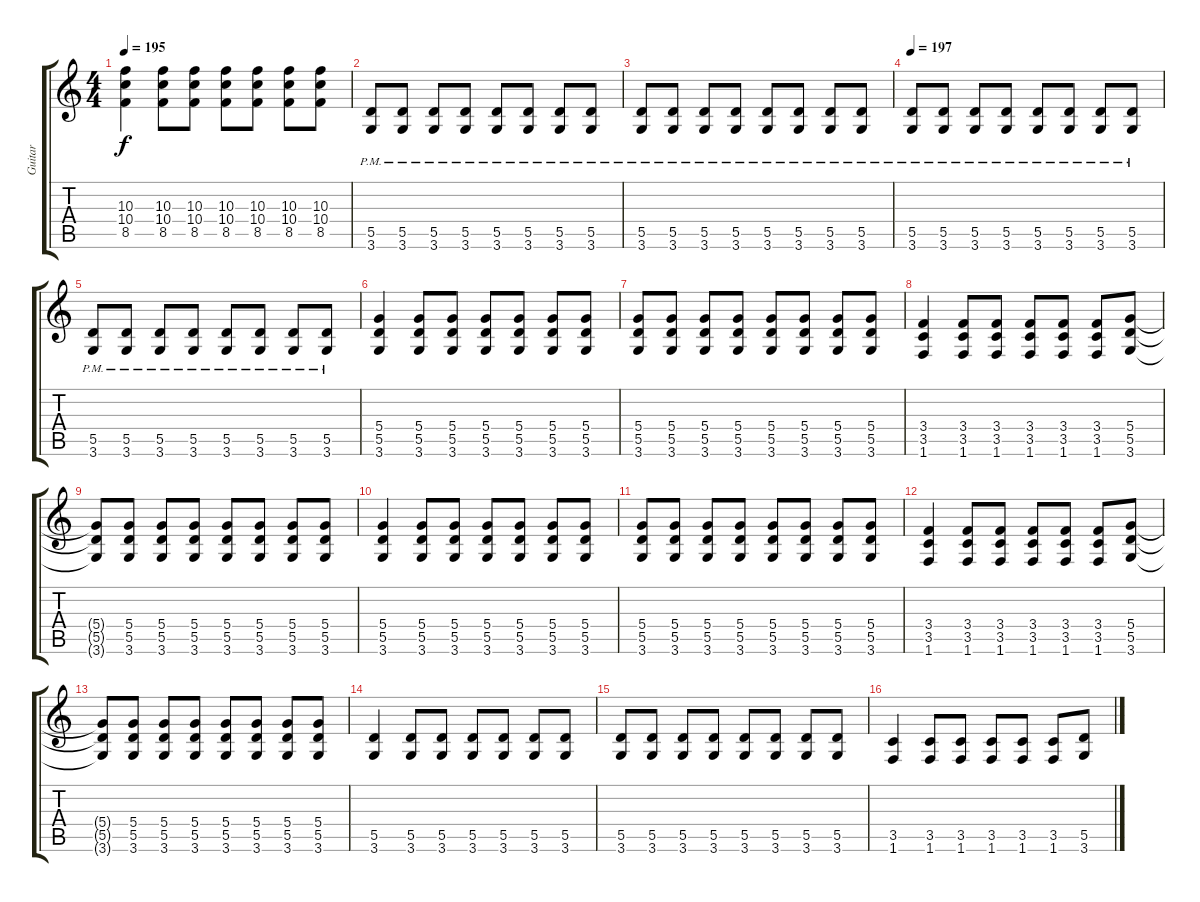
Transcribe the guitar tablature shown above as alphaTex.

\track ("Guitar" "Guitar") {instrument distortionguitar}
\staff {score tabs}
\tuning (E4 B3 G3 D3 A2 E2) {hide}
\ts (4 4)
\tempo 195
\clef g2
\ks c
(10.3 10.4 8.5).4{dy f} (10.3 10.4 8.5).8 (10.3 10.4 8.5).8 (10.3 10.4 8.5).8 (10.3 10.4 8.5).8 (10.3 10.4 8.5).8 (10.3 10.4 8.5).8 |
(5.5{pm} 3.6{pm}).8 (5.5{pm} 3.6{pm}).8 (5.5{pm} 3.6{pm}).8 (5.5{pm} 3.6{pm}).8 (5.5{pm} 3.6{pm}).8 (5.5{pm} 3.6{pm}).8 (5.5{pm} 3.6{pm}).8 (5.5{pm} 3.6{pm}).8 |
(5.5{pm} 3.6{pm}).8 (5.5{pm} 3.6{pm}).8 (5.5{pm} 3.6{pm}).8 (5.5{pm} 3.6{pm}).8 (5.5{pm} 3.6{pm}).8 (5.5{pm} 3.6{pm}).8 (5.5{pm} 3.6{pm}).8 (5.5{pm} 3.6{pm}).8 |
\tempo 197
(5.5{pm} 3.6{pm}).8 (5.5{pm} 3.6{pm}).8 (5.5{pm} 3.6{pm}).8 (5.5{pm} 3.6{pm}).8 (5.5{pm} 3.6{pm}).8 (5.5{pm} 3.6{pm}).8 (5.5{pm} 3.6{pm}).8 (5.5{pm} 3.6{pm}).8 |
(5.5{pm} 3.6{pm}).8 (5.5{pm} 3.6{pm}).8 (5.5{pm} 3.6{pm}).8 (5.5{pm} 3.6{pm}).8 (5.5{pm} 3.6{pm}).8 (5.5{pm} 3.6{pm}).8 (5.5{pm} 3.6{pm}).8 (5.5{pm} 3.6{pm}).8 |
(5.4 5.5 3.6).4 (5.4 5.5 3.6).8 (5.4 5.5 3.6).8 (5.4 5.5 3.6).8 (5.4 5.5 3.6).8 (5.4 5.5 3.6).8 (5.4 5.5 3.6).8 |
(5.4 5.5 3.6).8 (5.4 5.5 3.6).8 (5.4 5.5 3.6).8 (5.4 5.5 3.6).8 (5.4 5.5 3.6).8 (5.4 5.5 3.6).8 (5.4 5.5 3.6).8 (5.4 5.5 3.6).8 |
(3.4 3.5 1.6).4 (3.4 3.5 1.6).8 (3.4 3.5 1.6).8 (3.4 3.5 1.6).8 (3.4 3.5 1.6).8 (3.4 3.5 1.6).8 (5.4 5.5 3.6).8 |
(5.4{t} 5.5{t} 3.6{t}).8 (5.4 5.5 3.6).8 (5.4 5.5 3.6).8 (5.4 5.5 3.6).8 (5.4 5.5 3.6).8 (5.4 5.5 3.6).8 (5.4 5.5 3.6).8 (5.4 5.5 3.6).8 |
(5.4 5.5 3.6).4 (5.4 5.5 3.6).8 (5.4 5.5 3.6).8 (5.4 5.5 3.6).8 (5.4 5.5 3.6).8 (5.4 5.5 3.6).8 (5.4 5.5 3.6).8 |
(5.4 5.5 3.6).8 (5.4 5.5 3.6).8 (5.4 5.5 3.6).8 (5.4 5.5 3.6).8 (5.4 5.5 3.6).8 (5.4 5.5 3.6).8 (5.4 5.5 3.6).8 (5.4 5.5 3.6).8 |
(3.4 3.5 1.6).4 (3.4 3.5 1.6).8 (3.4 3.5 1.6).8 (3.4 3.5 1.6).8 (3.4 3.5 1.6).8 (3.4 3.5 1.6).8 (5.4 5.5 3.6).8 |
(5.4{t} 5.5{t} 3.6{t}).8 (5.4 5.5 3.6).8 (5.4 5.5 3.6).8 (5.4 5.5 3.6).8 (5.4 5.5 3.6).8 (5.4 5.5 3.6).8 (5.4 5.5 3.6).8 (5.4 5.5 3.6).8 |
(5.5 3.6).4 (5.5 3.6).8 (5.5 3.6).8 (5.5 3.6).8 (5.5 3.6).8 (5.5 3.6).8 (5.5 3.6).8 |
(5.5 3.6).8 (5.5 3.6).8 (5.5 3.6).8 (5.5 3.6).8 (5.5 3.6).8 (5.5 3.6).8 (5.5 3.6).8 (5.5 3.6).8 |
(3.5 1.6).4 (3.5 1.6).8 (3.5 1.6).8 (3.5 1.6).8 (3.5 1.6).8 (3.5 1.6).8 (5.5 3.6).8
